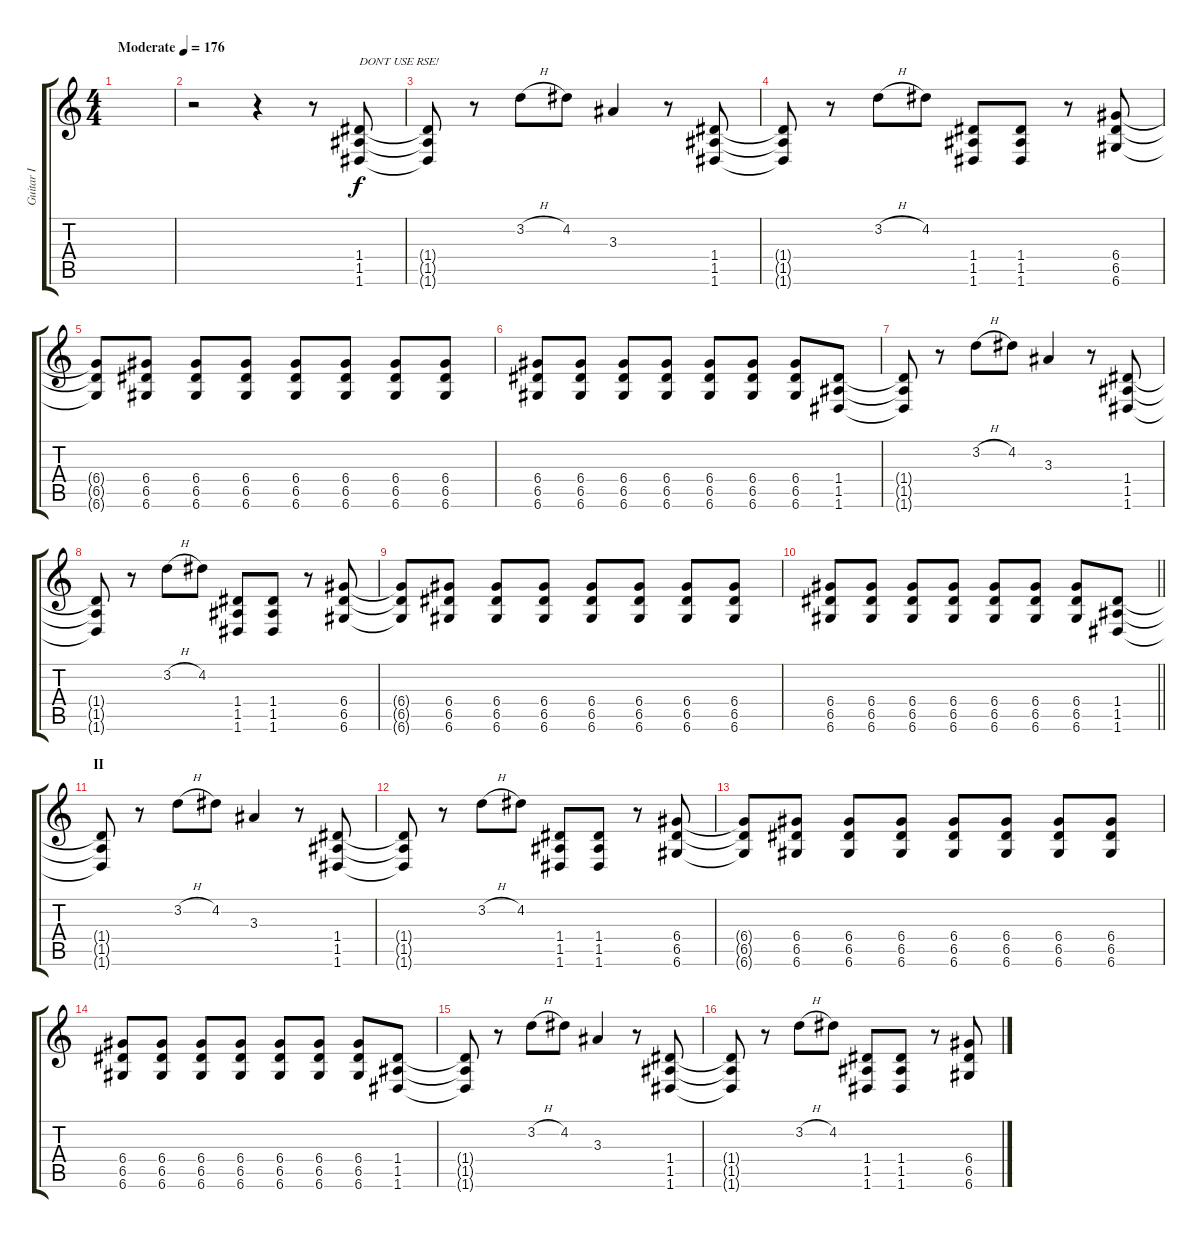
\track ("Guitar I" "Guitar I") {instrument distortionguitar}
\staff {score tabs}
\tuning (E4 B3 G3 D3 A2 D2) {hide}
\ts (4 4)
\tempo (176 "Moderate")
\clef g2
\ks c
|
r.2 r.4 r.8 (1.4 1.5 1.6).8{txt "DONT USE RSE!"} |
(1.4{t} 1.5{t} 1.6{t}).8 r.8 3.2{h}.8 4.2.8 3.3.4 r.8 (1.4 1.5 1.6).8 |
(1.4{t} 1.5{t} 1.6{t}).8 r.8 3.2{h}.8 4.2.8 (1.4 1.5 1.6).8 (1.4 1.5 1.6).8 r.8 (6.4 6.5 6.6).8 |
(6.4{t} 6.5{t} 6.6{t}).8 (6.4 6.5 6.6).8 (6.4 6.5 6.6).8 (6.4 6.5 6.6).8 (6.4 6.5 6.6).8 (6.4 6.5 6.6).8 (6.4 6.5 6.6).8 (6.4 6.5 6.6).8 |
(6.4 6.5 6.6).8 (6.4 6.5 6.6).8 (6.4 6.5 6.6).8 (6.4 6.5 6.6).8 (6.4 6.5 6.6).8 (6.4 6.5 6.6).8 (6.4 6.5 6.6).8 (1.4 1.5 1.6).8 |
(1.4{t} 1.5{t} 1.6{t}).8 r.8 3.2{h}.8 4.2.8 3.3.4 r.8 (1.4 1.5 1.6).8 |
(1.4{t} 1.5{t} 1.6{t}).8 r.8 3.2{h}.8 4.2.8 (1.4 1.5 1.6).8 (1.4 1.5 1.6).8 r.8 (6.4 6.5 6.6).8 |
(6.4{t} 6.5{t} 6.6{t}).8 (6.4 6.5 6.6).8 (6.4 6.5 6.6).8 (6.4 6.5 6.6).8 (6.4 6.5 6.6).8 (6.4 6.5 6.6).8 (6.4 6.5 6.6).8 (6.4 6.5 6.6).8 |
\barLineRight lightlight
(6.4 6.5 6.6).8 (6.4 6.5 6.6).8 (6.4 6.5 6.6).8 (6.4 6.5 6.6).8 (6.4 6.5 6.6).8 (6.4 6.5 6.6).8 (6.4 6.5 6.6).8 (1.4 1.5 1.6).8 |
\section ("" "II")
(1.4{t} 1.5{t} 1.6{t}).8 r.8 3.2{h}.8 4.2.8 3.3.4 r.8 (1.4 1.5 1.6).8 |
(1.4{t} 1.5{t} 1.6{t}).8 r.8 3.2{h}.8 4.2.8 (1.4 1.5 1.6).8 (1.4 1.5 1.6).8 r.8 (6.4 6.5 6.6).8 |
(6.4{t} 6.5{t} 6.6{t}).8 (6.4 6.5 6.6).8 (6.4 6.5 6.6).8 (6.4 6.5 6.6).8 (6.4 6.5 6.6).8 (6.4 6.5 6.6).8 (6.4 6.5 6.6).8 (6.4 6.5 6.6).8 |
(6.4 6.5 6.6).8 (6.4 6.5 6.6).8 (6.4 6.5 6.6).8 (6.4 6.5 6.6).8 (6.4 6.5 6.6).8 (6.4 6.5 6.6).8 (6.4 6.5 6.6).8 (1.4 1.5 1.6).8 |
(1.4{t} 1.5{t} 1.6{t}).8 r.8 3.2{h}.8 4.2.8 3.3.4 r.8 (1.4 1.5 1.6).8 |
(1.4{t} 1.5{t} 1.6{t}).8 r.8 3.2{h}.8 4.2.8 (1.4 1.5 1.6).8 (1.4 1.5 1.6).8 r.8 (6.4 6.5 6.6).8
